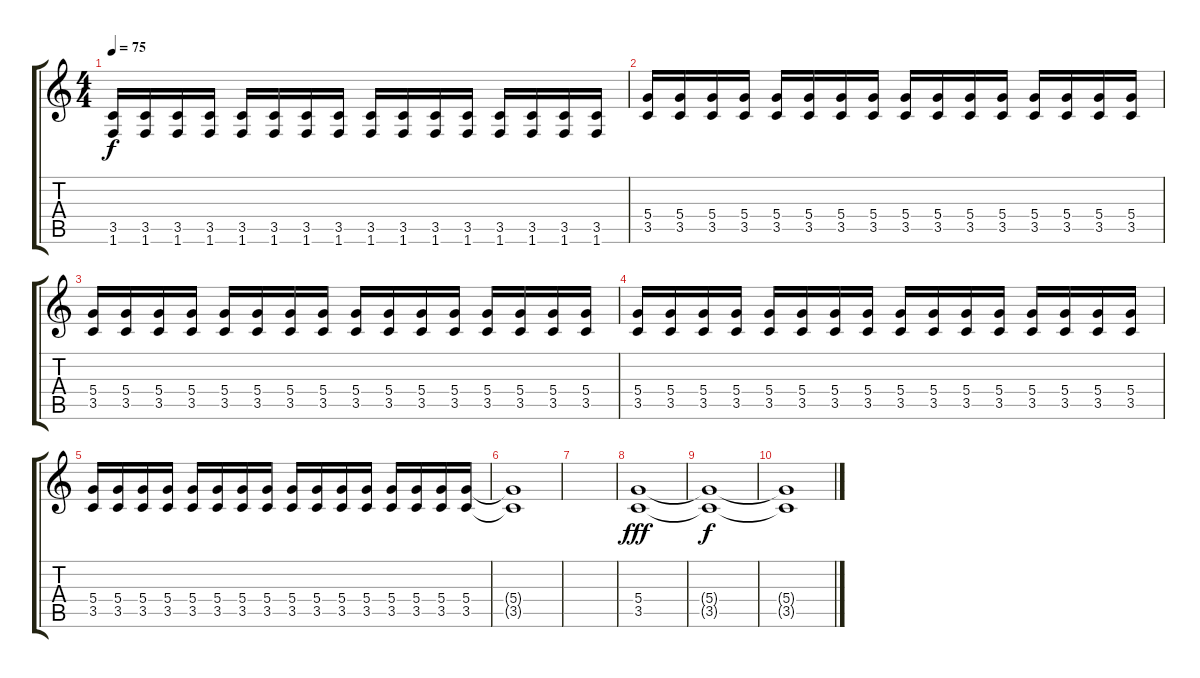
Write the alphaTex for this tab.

\track "" {instrument overdrivenguitar}
\staff {score tabs}
\tuning (E4 B3 G3 D3 A2 E2) {hide}
\ts (4 4)
\tempo 75
\clef g2
\ks c
(3.5 1.6).16{dy f} (3.5 1.6).16 (3.5 1.6).16 (3.5 1.6).16 (3.5 1.6).16 (3.5 1.6).16 (3.5 1.6).16 (3.5 1.6).16 (3.5 1.6).16 (3.5 1.6).16 (3.5 1.6).16 (3.5 1.6).16 (3.5 1.6).16 (3.5 1.6).16 (3.5 1.6).16 (3.5 1.6).16 |
(5.4 3.5).16 (5.4 3.5).16 (5.4 3.5).16 (5.4 3.5).16 (5.4 3.5).16 (5.4 3.5).16 (5.4 3.5).16 (5.4 3.5).16 (5.4 3.5).16 (5.4 3.5).16 (5.4 3.5).16 (5.4 3.5).16 (5.4 3.5).16 (5.4 3.5).16 (5.4 3.5).16 (5.4 3.5).16 |
(5.4 3.5).16 (5.4 3.5).16 (5.4 3.5).16 (5.4 3.5).16 (5.4 3.5).16 (5.4 3.5).16 (5.4 3.5).16 (5.4 3.5).16 (5.4 3.5).16 (5.4 3.5).16 (5.4 3.5).16 (5.4 3.5).16 (5.4 3.5).16 (5.4 3.5).16 (5.4 3.5).16 (5.4 3.5).16 |
(5.4 3.5).16 (5.4 3.5).16{txt ""} (5.4 3.5).16 (5.4 3.5).16 (5.4 3.5).16 (5.4 3.5).16 (5.4 3.5).16 (5.4 3.5).16 (5.4 3.5).16 (5.4 3.5).16 (5.4 3.5).16 (5.4 3.5).16 (5.4 3.5).16 (5.4 3.5).16 (5.4 3.5).16 (5.4 3.5).16 |
(5.4 3.5).16 (5.4 3.5).16 (5.4 3.5).16 (5.4 3.5).16 (5.4 3.5).16 (5.4 3.5).16 (5.4 3.5).16 (5.4 3.5).16 (5.4 3.5).16 (5.4 3.5).16 (5.4 3.5).16 (5.4 3.5).16 (5.4 3.5).16 (5.4 3.5).16 (5.4 3.5).16 (5.4 3.5).16 |
(5.4{t} 3.5{t}).1 |
|
(5.4 3.5).1{dy fff} |
(5.4{t} 3.5{t}).1{dy f} |
(5.4{t} 3.5{t}).1
